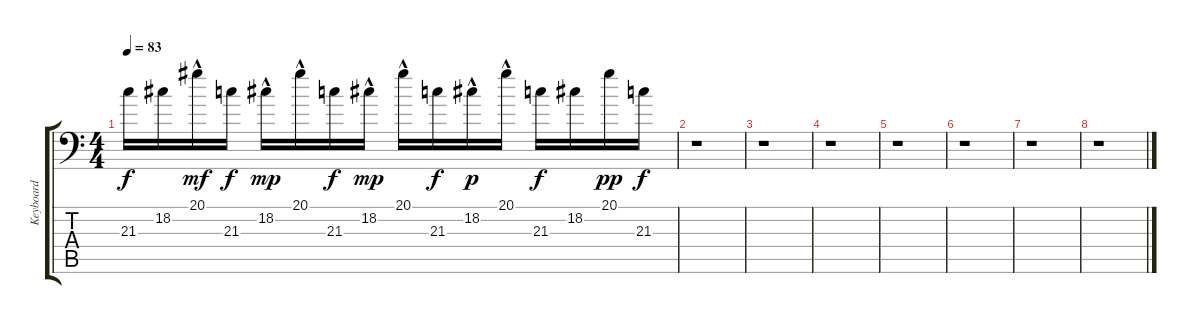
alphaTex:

\track ("Keyboard" "Keyboard") {instrument fx4atmosphere}
\staff {score tabs}
\tuning (C4 G3 Eb3 Bb2 F2 Bb1) {hide}
\ts (4 4)
\tempo 83
\clef f4
\ks c
21.3.16{dy f} 18.2.16 20.1{hac}.16{dy mf} 21.3.16{dy f} 18.2{hac}.16{dy mp} 20.1{hac}.16 21.3.16{dy f} 18.2{hac}.16{dy mp} 20.1{hac}.16 21.3.16{dy f} 18.2{hac}.16{dy p} 20.1{hac}.16 21.3.16{dy f} 18.2.16 20.1.16{dy pp} 21.3.16{dy f} |
r.1 |
r.1 |
r.1 |
r.1 |
r.1 |
r.1 |
r.1
